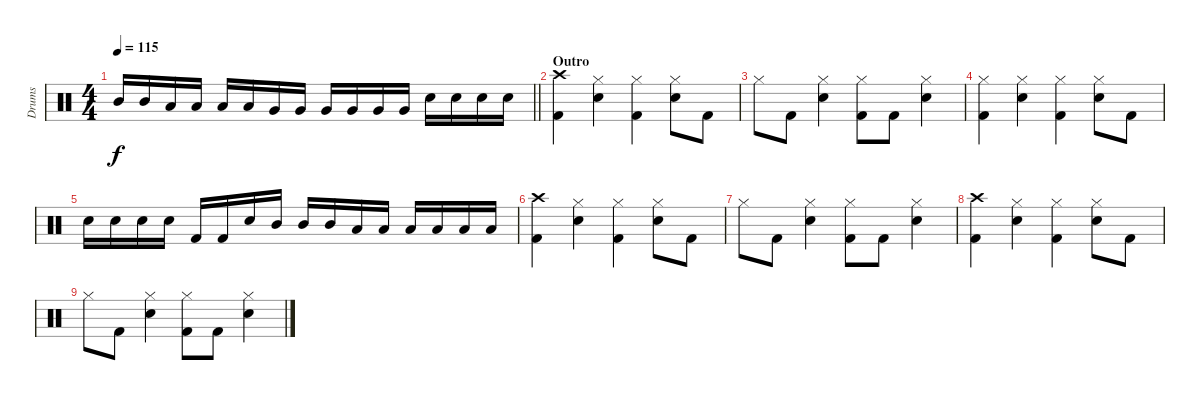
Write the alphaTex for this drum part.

\track ("Drums" "Drums") {instrument percussion}
\staff {score}
\articulation defaults
\ts (4 4)
\tempo 115
\clef neutral
\barLineRight lightlight
\ks c "Mid Tom (hit)".16{dy f} "Mid Tom (hit)".16 "Low Tom (hit)".16 "Low Tom (hit)".16 "Low Tom (hit)".16 "Low Tom (hit)".16 "Very Low Tom (hit)".16 "Very Low Tom (hit)".16 "Very Low Tom (hit)".16 "Very Low Tom (hit)".16 "Very Low Tom (hit)".16 "Very Low Tom (hit)".16 "Snare (hit) 2".16 "Snare (hit) 2".16 "Snare (hit) 2".16 "Snare (hit) 2".16
|
\section ("" "Outro")
("Kick (hit) 2" "Crash high (hit)").4{volume 5} ("Snare (hit) 2" "Hi-Hat (closed)").4 ("Kick (hit) 2" "Hi-Hat (closed)").4 ("Snare (hit) 2" "Hi-Hat (closed)").8 "Kick (hit) 2".8 |
"Hi-Hat (closed)".8 "Kick (hit) 2".8 ("Snare (hit) 2" "Hi-Hat (closed)").4 ("Kick (hit) 2" "Hi-Hat (closed)").8 "Kick (hit) 2".8 ("Snare (hit) 2" "Hi-Hat (closed)").4 |
("Kick (hit) 2" "Hi-Hat (closed)").4 ("Snare (hit) 2" "Hi-Hat (closed)").4 ("Kick (hit) 2" "Hi-Hat (closed)").4 ("Snare (hit) 2" "Hi-Hat (closed)").8 "Kick (hit) 2".8 |
"Snare (hit) 2".16 "Snare (hit) 2".16 "Snare (hit) 2".16 "Snare (hit) 2".16 "Kick (hit) 2".16 "Kick (hit) 2".16 "Snare (hit) 2".16 "Mid Tom (hit)".16 "Mid Tom (hit)".16 "Mid Tom (hit)".16 "Low Tom (hit)".16 "Low Tom (hit)".16 "Low Tom (hit)".16 "Low Tom (hit)".16 "Low Tom (hit)".16 "Low Tom (hit)".16 |
("Kick (hit) 2" "Crash high (hit)").4 ("Snare (hit) 2" "Hi-Hat (closed)").4 ("Kick (hit) 2" "Hi-Hat (closed)").4 ("Snare (hit) 2" "Hi-Hat (closed)").8 "Kick (hit) 2".8 |
"Hi-Hat (closed)".8{volume 2} "Kick (hit) 2".8 ("Snare (hit) 2" "Hi-Hat (closed)").4 ("Kick (hit) 2" "Hi-Hat (closed)").8 "Kick (hit) 2".8 ("Snare (hit) 2" "Hi-Hat (closed)").4 |
("Kick (hit) 2" "Crash high (hit)").4 ("Snare (hit) 2" "Hi-Hat (closed)").4 ("Kick (hit) 2" "Hi-Hat (closed)").4 ("Snare (hit) 2" "Hi-Hat (closed)").8 "Kick (hit) 2".8 |
"Hi-Hat (closed)".8{volume 0} "Kick (hit) 2".8 ("Snare (hit) 2" "Hi-Hat (closed)").4 ("Kick (hit) 2" "Hi-Hat (closed)").8 "Kick (hit) 2".8 ("Snare (hit) 2" "Hi-Hat (closed)").4
